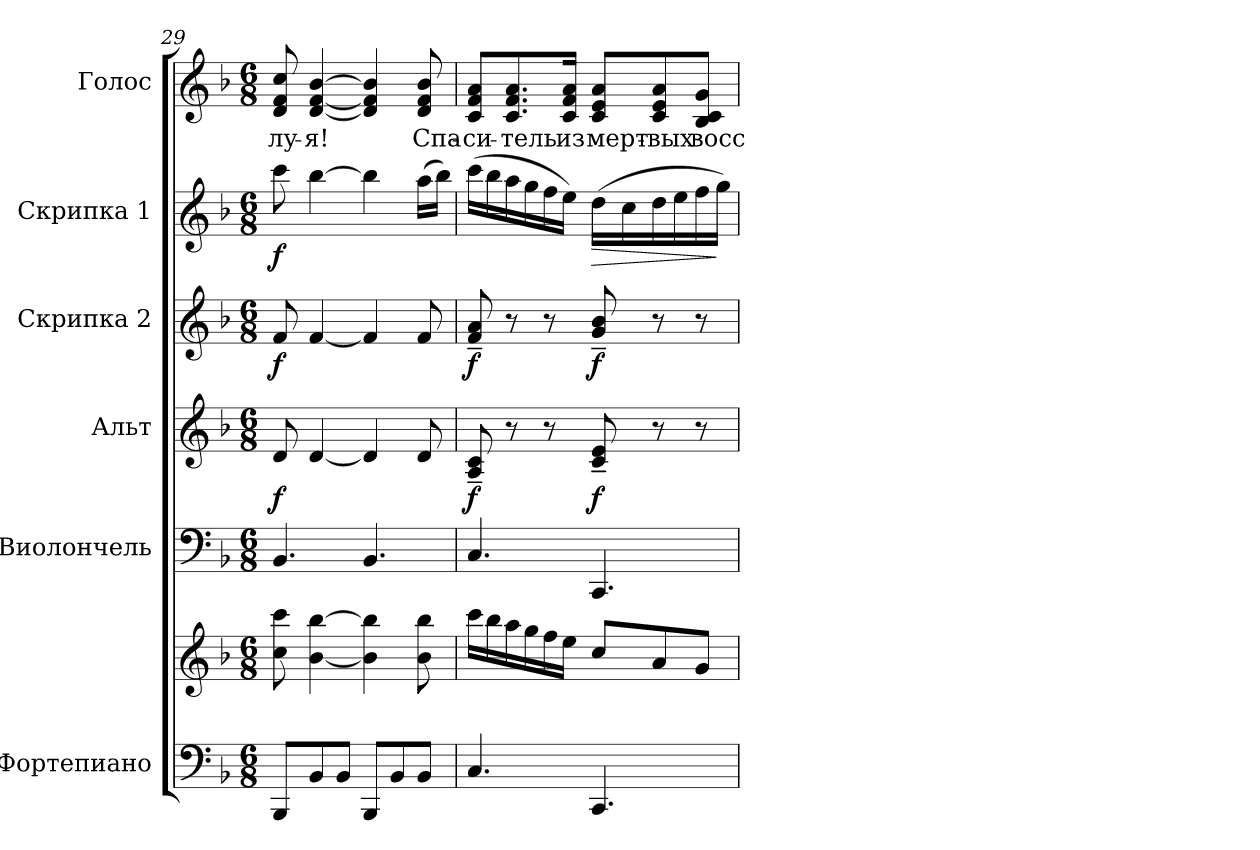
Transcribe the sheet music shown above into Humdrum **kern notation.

**kern	**kern	**kern	**kern	**dynam	**kern	**dynam	**kern	**dynam	**kern	**text
*part6	*part6	*part5	*part4	*part4	*part3	*part3	*part2	*part2	*part1	*part1
*staff7	*staff6	*staff5	*staff4	*staff4	*staff3	*staff3	*staff2	*staff2	*staff1	*staff1
*I"Фортепиано	*	*I"Виолончель	*I"Альт	*	*I"Скрипка 2	*	*I"Скрипка 1	*	*I"Голос	*
*clefF4	*clefG2	*clefF4	*clefG2	*	*clefG2	*	*clefG2	*	*clefG2	*
*k[b-]	*k[b-]	*k[b-]	*k[b-]	*	*k[b-]	*	*k[b-]	*	*k[b-]	*
*F:	*F:	*F:	*F:	*	*F:	*	*F:	*	*F:	*
*M6/8	*M6/8	*M6/8	*M6/8	*	*M6/8	*	*M6/8	*	*M6/8	*
=29	=29	=29	=29	=29	=29	=29	=29	=29	=29	=29
!	!	!	!	!	!	!	!	!	!	!LO:LY:b:color=#000000
8BBB-i/L	8cci\ 8ccci	4.BB-i/	8di/	f	8fi/	f	8ccci\	f	8di/ 8fi 8cci	-лу-
!	!	!	!	!	!	!	!	!	!	!LO:LY:b:color=#000000
8BB-i/	[<4b-i\ [>4bb-i	.	[<4di/	.	[<4fi/	.	[>4bb-i\	.	[<4di/ [<4fi [>4b-i	-я!
8BB-i/J	.	.	.	.	.	.	.	.	.	.
8BBB-i/L	4b-i\] 4bb-i]	4.BB-i/	4di/]	.	4fi/]	.	4bb-i\]	.	4di/] 4fi] 4b-i]	.
8BB-i/	.	.	.	.	.	.	.	.	.	.
!	!	!	!	!	!	!	!	!	!	!LO:LY:b:color=#000000
8BB-i/J	8b-i\ 8bb-i	.	8di/	.	8fi/	.	(16aai\LL	.	8di/ 8fi 8b-i	Спа-
.	.	.	.	.	.	.	16bb-i\JJ)	.	.	.
=30	=30	=30	=30	=30	=30	=30	=30	=30	=30	=30
!	!	!	!	!	!	!	!	!	!	!LO:LY:b:color=#000000
4.Ci/	16ccci\LL	4.Ci/	8Ai/~ 8ci~	f	8fi/~ 8ai~	f	(16ccci\LL	.	8ci/ 8fi/ 8ai/L	-си-
.	16bb-i\	.	.	.	.	.	16bb-i\	.	.	.
!	!	!	!	!	!	!	!	!	!	!LO:LY:b:color=#000000
.	16aai\	.	8r	.	8r	.	16aai\	.	8.ci/ 8.fi/ 8.ai/	-тель
.	16ggi\	.	.	.	.	.	16ggi\	.	.	.
.	16ffi\	.	8r	.	8r	.	16ffi\	.	.	.
!	!	!	!	!	!	!	!	!	!	!LO:LY:b:color=#000000
.	16eei\JJ	.	.	.	.	.	16eei\JJ)	.	16ci/ 16fi/ 16ai/Jk	из
!	!	!	!	!	!	!	!	!LO:HP:b	!	!
!	!	!	!	!	!	!	!	!	!	!LO:LY:b:color=#000000
4.CCi/	8cci/L	4.CCi/	8ci/~ 8ei~	f	8gi/~ 8b-i~	f	(16ddi\LL	>	8ci/ 8ei/ 8ai/L	мерт-
.	.	.	.	.	.	.	16cci\	.	.	.
!	!	!	!	!	!	!	!	!	!	!LO:LY:b:color=#000000
.	8ai/	.	8r	.	8r	.	16ddi\	.	8ci/ 8ei/ 8ai/	-вых
.	.	.	.	.	.	.	16eei\	.	.	.
!	!	!	!	!	!	!	!	!	!	!LO:LY:b:color=#000000
.	8gi/J	.	8r	.	8r	.	16ffi\	.	8B-i/ 8ci/ 8gi/J	восс-
.	.	.	.	.	.	.	16ggi\JJ)	]	.	.
=	=	=	=	=	=	=	=	=	=	=
*-	*-	*-	*-	*-	*-	*-	*-	*-	*-	*-
